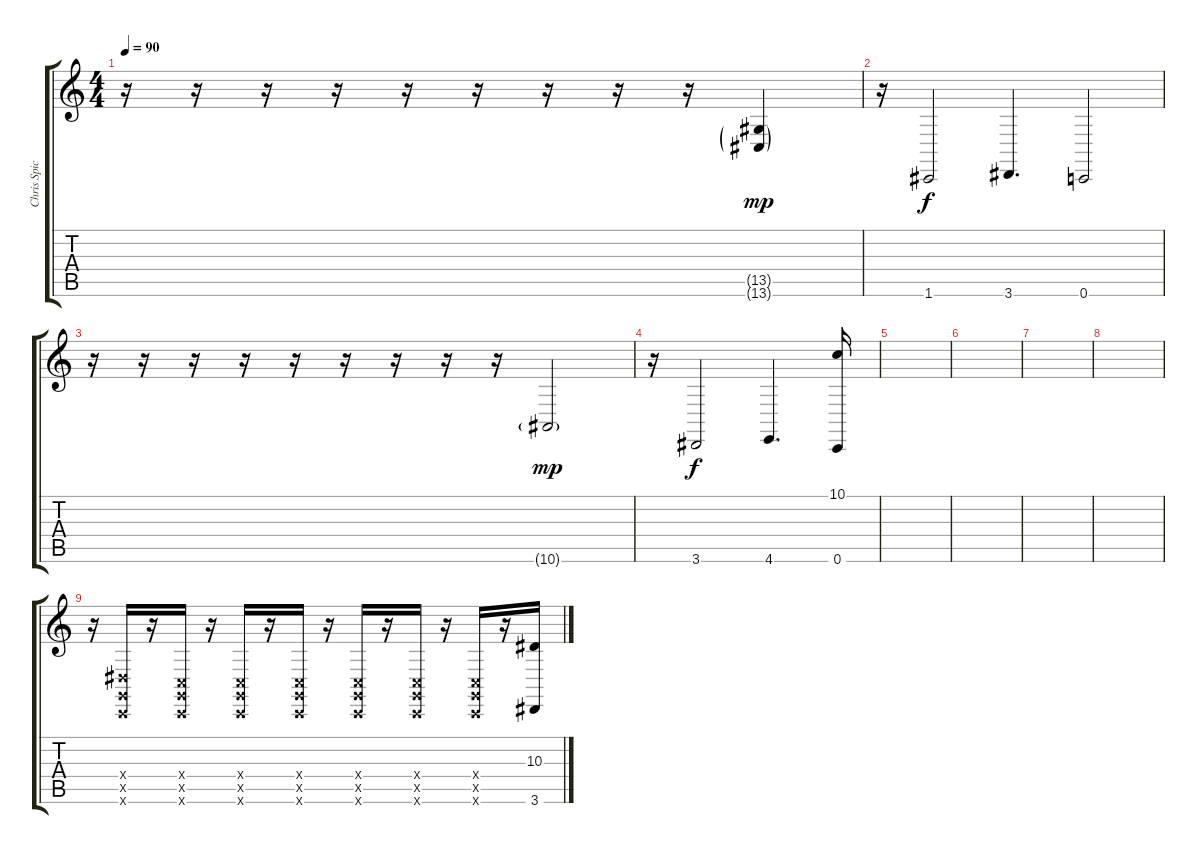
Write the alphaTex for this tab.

\track ("Chris Spicuzza" "Chris Spic") {instrument stringensemble1}
\staff {score tabs}
\tuning (D4 A3 F3 C3 G2 C2) {hide}
\ts (4 4)
\tempo 90
\clef g2
\ks c
r.16{dy f} r.16 r.16 r.16 r.16 r.16 r.16 r.16 r.16 (13.5{g} 13.6{g}).4{dy mp} |
r.16 1.6.2{dy f} 3.6.4{d} 0.6.2 |
r.16 r.16 r.16 r.16 r.16 r.16 r.16 r.16 r.16 10.6{g}.2{dy mp} |
r.16 3.6.2{dy f} 4.6.4{d} (10.1 0.6).16{instrument tubularbells} |
|
|
|
|
r.16{instrument stringensemble1} (3.4{x} 0.5{x} 0.6{x}).16 r.16 (0.4{x} 0.5{x} 0.6{x}).16 r.16 (0.4{x} 0.5{x} 0.6{x}).16 r.16 (0.4{x} 0.5{x} 0.6{x}).16 r.16 (0.4{x} 0.5{x} 0.6{x}).16 r.16 (0.4{x} 0.5{x} 0.6{x}).16 r.16 (0.4{x} 0.5{x} 0.6{x}).16 r.16 (10.3 3.6).16{instrument tubularbells}
